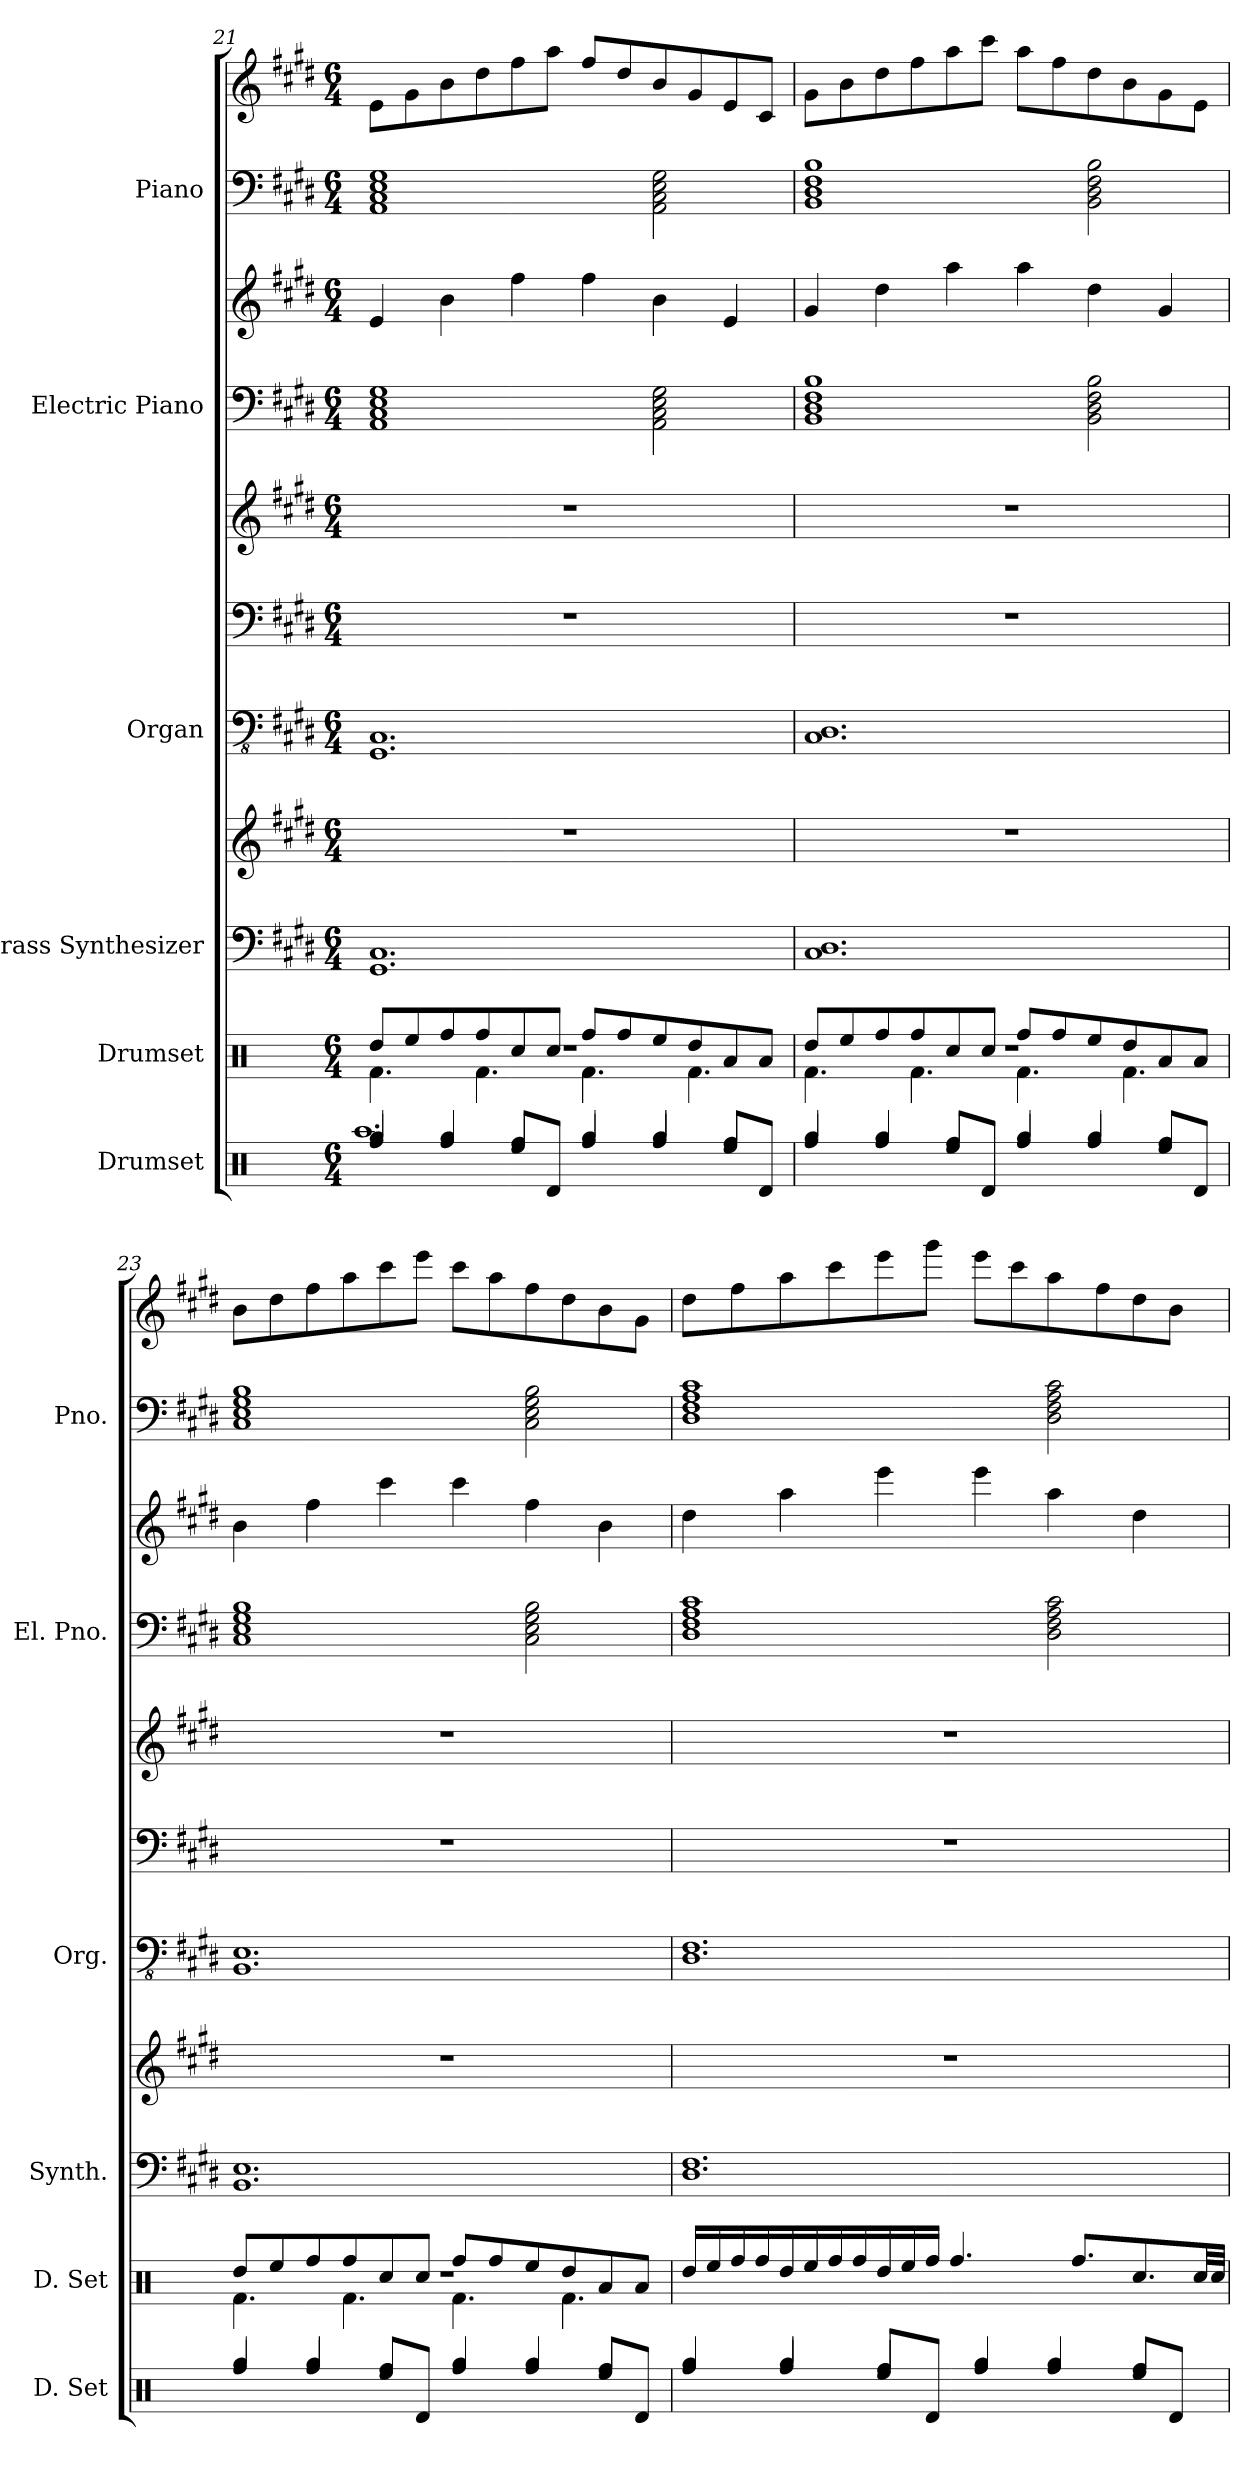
**kern	**kern	**kern	**kern	**kern	**kern	**kern	**kern	**kern	**kern	**kern
*part6	*part5	*part4	*part4	*part3	*part3	*part3	*part2	*part2	*part1	*part1
*staff11	*staff10	*staff9	*staff8	*staff7	*staff6	*staff5	*staff4	*staff3	*staff2	*staff1
*I"Drumset	*I"Drumset	*I"Brass Synthesizer	*	*I"Organ	*	*	*I"Electric Piano	*	*I"Piano	*
*I'D. Set	*I'D. Set	*I'Synth.	*	*I'Org.	*	*	*I'El. Pno.	*	*I'Pno.	*
!!LO:PB:g=z
*clefX	*clefX	*clefF4	*clefG2	*clefFv4	*clefF4	*clefG2	*clefF4	*clefG2	*clefF4	*clefG2
*k[]	*k[]	*k[f#c#g#d#]	*k[f#c#g#d#]	*k[f#c#g#d#]	*k[f#c#g#d#]	*k[f#c#g#d#]	*k[f#c#g#d#]	*k[f#c#g#d#]	*k[f#c#g#d#]	*k[f#c#g#d#]
*M6/4	*M6/4	*M6/4	*M6/4	*M6/4	*M6/4	*M6/4	*M6/4	*M6/4	*M6/4	*M6/4
=21	=21	=21	=21	=21	=21	=21	=21	=21	=21	=21
*^	*^	*	*	*	*	*	*	*	*	*
*	*^	*	*^	*	*	*	*	*	*	*	*	*
4Rff/	4Rgg/	1.Raa	8Rdd/L	4.Rf\	1.r	1.GG# 1.C#	1.r	1.GGG# 1.CC#	1.r	1.r	1AA 1C# 1E 1G#	4e/	1AA 1C# 1E 1G#	8e\L
.	.	.	8Ree/	.	.	.	.	.	.	.	.	.	.	8g#\
4Rff/	4Rgg/	.	8Rff/	.	.	.	.	.	.	.	.	4b\	.	8b\
.	.	.	8Rff/	4.Rf\	.	.	.	.	.	.	.	.	.	8dd#\
4Rff/	8Ree/L	.	8Rcc/	.	.	.	.	.	.	.	.	4ff#\	.	8ff#\
.	8Rd/J	.	8Rcc/J	.	.	.	.	.	.	.	.	.	.	8aa\J
4Rff/	4Rgg/	.	8Rff/L	4.Rf\	.	.	.	.	.	.	.	4ff#\	.	8ff#/L
.	.	.	8Rff/	.	.	.	.	.	.	.	.	.	.	8dd#/
4Rff/	4Rgg/	.	8Ree/	.	.	.	.	.	.	.	2AA\ 2C#\ 2E\ 2G#\	4b\	2AA\ 2C#\ 2E\ 2G#\	8b/
.	.	.	8Rdd/	4.Rf\	.	.	.	.	.	.	.	.	.	8g#/
4Rff/	8Ree/L	.	8Ra/	.	.	.	.	.	.	.	.	4e/	.	8e/
.	8Rd/J	.	8Ra/J	.	.	.	.	.	.	.	.	.	.	8c#/J
*	*v	*v	*	*	*	*	*	*	*	*	*	*	*	*
=22	=22	=22	=22	=22	=22	=22	=22	=22	=22	=22	=22	=22	=22
4Rff/	4Rgg/	8Rdd/L	4.Rf\	1.r	1.C# 1.D#	1.r	1.CC# 1.DD#	1.r	1.r	1BB 1D# 1F# 1B	4g#/	1BB 1D# 1F# 1B	8g#\L
.	.	8Ree/	.	.	.	.	.	.	.	.	.	.	8b\
4Rff/	4Rgg/	8Rff/	.	.	.	.	.	.	.	.	4dd#\	.	8dd#\
.	.	8Rff/	4.Rf\	.	.	.	.	.	.	.	.	.	8ff#\
4Rff/	8Ree/L	8Rcc/	.	.	.	.	.	.	.	.	4aa\	.	8aa\
.	8Rd/J	8Rcc/J	.	.	.	.	.	.	.	.	.	.	8ccc#\J
4Rff/	4Rgg/	8Rff/L	4.Rf\	.	.	.	.	.	.	.	4aa\	.	8aa\L
.	.	8Rff/	.	.	.	.	.	.	.	.	.	.	8ff#\
4Rff/	4Rgg/	8Ree/	.	.	.	.	.	.	.	2BB\ 2D#\ 2F#\ 2B\	4dd#\	2BB\ 2D#\ 2F#\ 2B\	8dd#\
.	.	8Rdd/	4.Rf\	.	.	.	.	.	.	.	.	.	8b\
4Rff/	8Ree/L	8Ra/	.	.	.	.	.	.	.	.	4g#/	.	8g#\
.	8Rd/J	8Ra/J	.	.	.	.	.	.	.	.	.	.	8e\J
!!LO:PB:g=z
=23	=23	=23	=23	=23	=23	=23	=23	=23	=23	=23	=23	=23	=23
4Rff/	4Rgg/	8Rdd/L	4.Rf\	1.r	1.BB 1.E	1.r	1.BBB 1.EE	1.r	1.r	1C# 1E 1G# 1B	4b\	1C# 1E 1G# 1B	8b\L
.	.	8Ree/	.	.	.	.	.	.	.	.	.	.	8dd#\
4Rff/	4Rgg/	8Rff/	.	.	.	.	.	.	.	.	4ff#\	.	8ff#\
.	.	8Rff/	4.Rf\	.	.	.	.	.	.	.	.	.	8aa\
4Rff/	8Ree/L	8Rcc/	.	.	.	.	.	.	.	.	4ccc#\	.	8ccc#\
.	8Rd/J	8Rcc/J	.	.	.	.	.	.	.	.	.	.	8eee\J
4Rff/	4Rgg/	8Rff/L	4.Rf\	.	.	.	.	.	.	.	4ccc#\	.	8ccc#\L
.	.	8Rff/	.	.	.	.	.	.	.	.	.	.	8aa\
4Rff/	4Rgg/	8Ree/	.	.	.	.	.	.	.	2C#\ 2E\ 2G#\ 2B\	4ff#\	2C#\ 2E\ 2G#\ 2B\	8ff#\
.	.	8Rdd/	4.Rf\	.	.	.	.	.	.	.	.	.	8dd#\
4Rff/	8Ree/L	8Ra/	.	.	.	.	.	.	.	.	4b\	.	8b\
.	8Rd/J	8Ra/J	.	.	.	.	.	.	.	.	.	.	8g#\J
*	*	*v	*v	*v	*	*	*	*	*	*	*	*	*
=24	=24	=24	=24	=24	=24	=24	=24	=24	=24	=24	=24
4Rff/	4Rgg/	16Rdd/LL	1.D# 1.F#	1.r	1.DD# 1.FF#	1.r	1.r	1D# 1F# 1A 1c#	4dd#\	1D# 1F# 1A 1c#	8dd#\L
.	.	16Ree/	.	.	.	.	.	.	.	.	.
.	.	16Rff/	.	.	.	.	.	.	.	.	8ff#\
.	.	16Rff/	.	.	.	.	.	.	.	.	.
4Rff/	4Rgg/	16Rdd/	.	.	.	.	.	.	4aa\	.	8aa\
.	.	16Ree/	.	.	.	.	.	.	.	.	.
.	.	16Rff/	.	.	.	.	.	.	.	.	8ccc#\
.	.	16Rff/	.	.	.	.	.	.	.	.	.
4Rff/	8Ree/L	16Rdd/	.	.	.	.	.	.	4eee\	.	8eee\
.	.	16Ree/	.	.	.	.	.	.	.	.	.
.	8Rd/J	16Rff/JJ	.	.	.	.	.	.	.	.	8ggg#\J
.	.	4.Rff/	.	.	.	.	.	.	.	.	.
4Rff/	4Rgg/	.	.	.	.	.	.	.	4eee\	.	8eee\L
.	.	.	.	.	.	.	.	.	.	.	8ccc#\
4Rff/	4Rgg/	.	.	.	.	.	.	2D#\ 2F#\ 2A\ 2c#\	4aa\	2D#\ 2F#\ 2A\ 2c#\	8aa\
.	.	8.Rff/L	.	.	.	.	.	.	.	.	.
.	.	.	.	.	.	.	.	.	.	.	8ff#\
4Rff/	8Ree/L	8.Rcc/	.	.	.	.	.	.	4dd#\	.	8dd#\
.	8Rd/J	.	.	.	.	.	.	.	.	.	8b\J
.	.	32Rcc/LL	.	.	.	.	.	.	.	.	.
.	.	32Rcc/JJJ	.	.	.	.	.	.	.	.	.
*v	*v	*	*	*	*	*	*	*	*	*	*
=	=	=	=	=	=	=	=	=	=	=
*-	*-	*-	*-	*-	*-	*-	*-	*-	*-	*-
